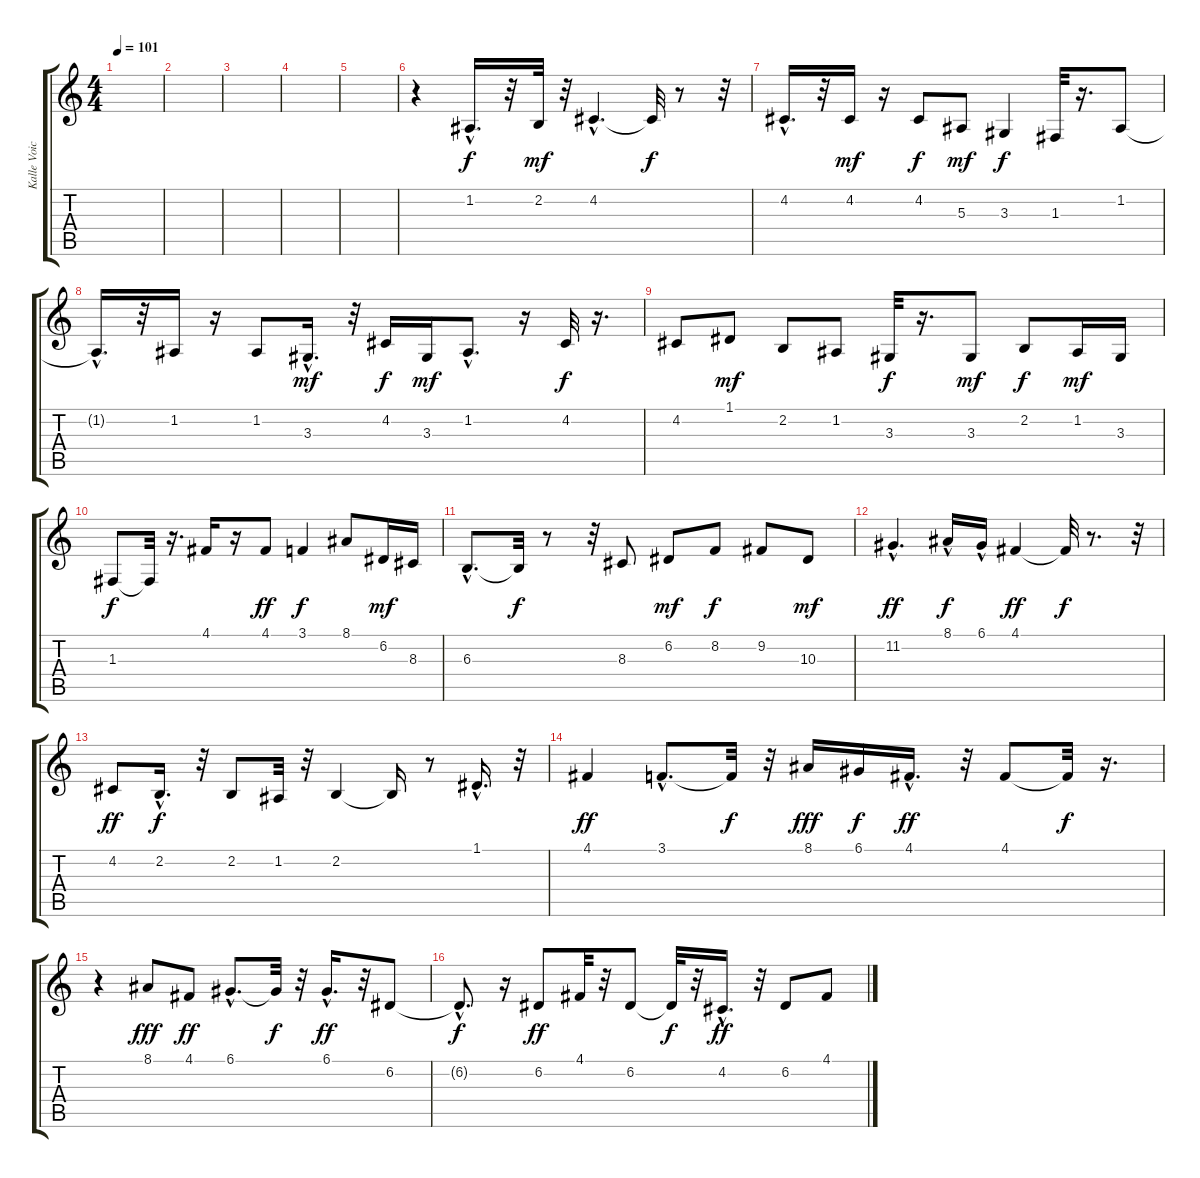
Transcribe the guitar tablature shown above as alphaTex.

\track ("Kalle Voice" "Kalle Voic") {instrument trumpet}
\staff {score tabs}
\tuning (D4 A3 F3 C3 G2 D2) {hide}
\ts (4 4)
\tempo 101
\clef g2
\ks c
|
|
|
|
|
r.4 1.2{hac}.16{d dy f} r.32 2.2.32{dy mf} r.32 4.2{hac}.4{d} 4.2{t}.32{dy f} r.8 r.32 |
4.2{hac}.16{d} r.32 4.2.16{dy mf} r.16 4.2.8{dy f} 5.3.8{dy mf} 3.3.4{dy f} 1.3.32 r.16{d} 1.2.8 |
1.2{hac t}.16{d} r.32 1.2.16 r.16 1.2.8 3.3{hac}.16{d dy mf} r.32 4.2.16{dy f} 3.3.16{dy mf} 1.2{hac}.8{d} r.16 4.2.32{dy f} r.16{d} |
4.2.8 1.1.8{dy mf} 2.2.8 1.2.8 3.3.32{dy f} r.16{d} 3.3.8{dy mf} 2.2.8{dy f} 1.2.16{dy mf} 3.3.16 |
1.3.8{dy f} 1.3{t}.32 r.16{d} 4.1.16 r.16 4.1.8{dy ff} 3.1.4{dy f} 8.1.8 6.2.16{dy mf} 8.3.16 |
6.3{hac}.8{d} 6.3{t}.32{dy f} r.8 r.32 8.3.8 6.2.8{dy mf} 8.2.8{dy f} 9.2.8 10.3.8{dy mf} |
11.2{hac}.4{d dy ff} 8.1{hac}.16{dy f} 6.1{hac}.16 4.1.4{dy ff} 4.1{t}.32{dy f} r.8{d} r.32 |
4.2.8{dy ff} 2.2{hac}.16{d dy f} r.32 2.2.8 1.2.32 r.32 2.2.4 2.2{t}.16 r.8 1.1{hac}.16{d} r.32 |
4.1.4{dy ff} 3.1{hac}.8{d} 3.1{t}.32{dy f} r.32 8.1.16{dy fff} 6.1.16{dy f} 4.1{hac}.16{d dy ff} r.32 4.1.8 4.1{t}.32{dy f} r.16{d} |
r.4 8.1.8{dy fff} 4.1.8{dy ff} 6.1{hac}.8{d} 6.1{t}.32{dy f} r.32 6.1{hac}.16{d dy ff} r.32 6.2.8 |
6.2{hac t}.8{d dy f} r.16 6.2.8{dy ff} 4.1.32 r.32 6.2.8 6.2{t}.32{dy f} r.32 4.2{hac}.16{d dy ff} r.32 6.2.8 4.1.8
